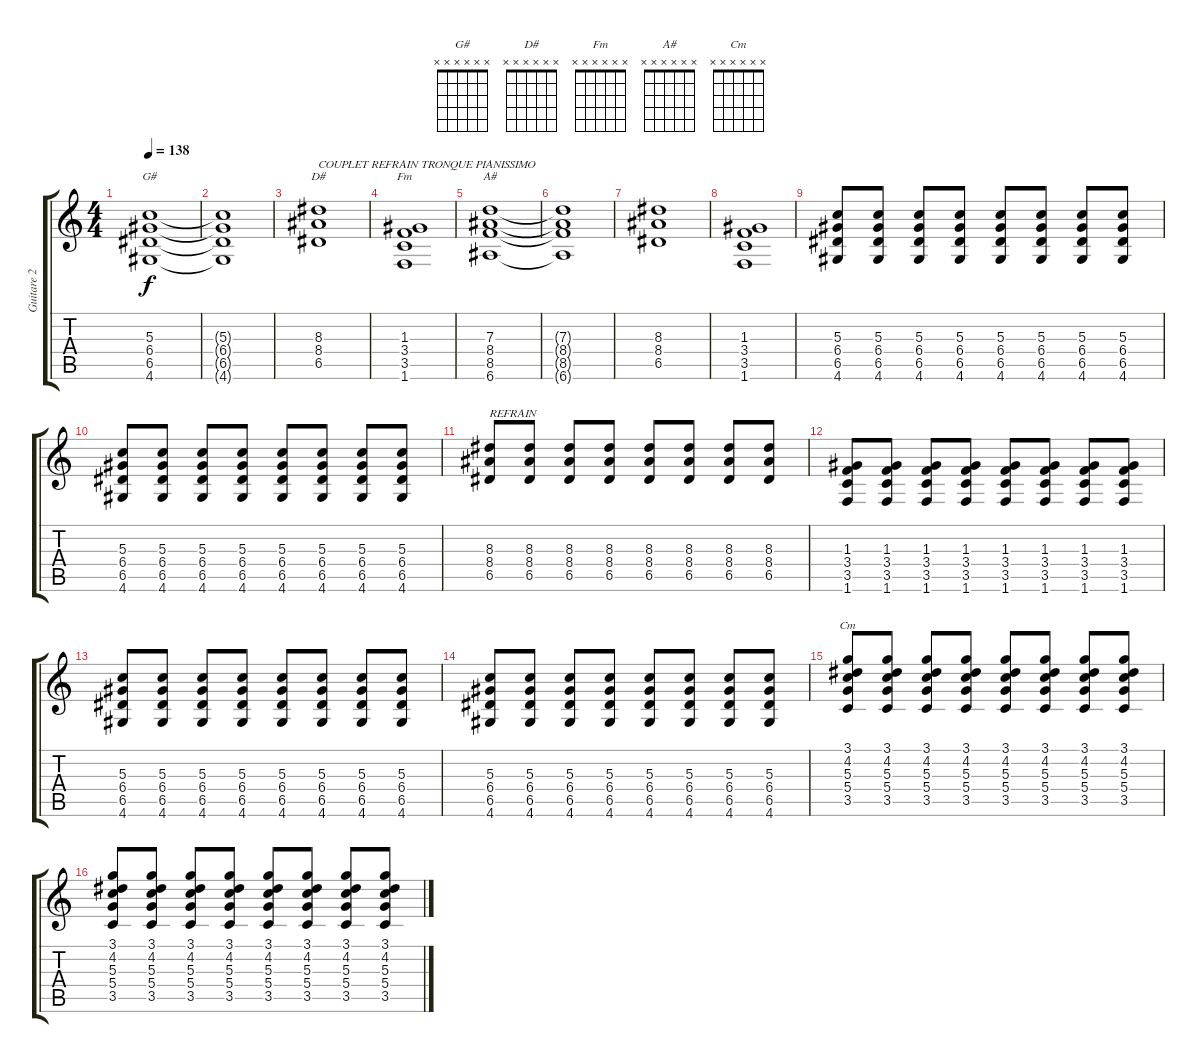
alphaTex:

\track ("Guitare 2" "Guitare 2") {instrument distortionguitar}
\staff {score tabs}
\tuning (E4 B3 G3 D3 A2 E2) {hide}
\chord ("G#" x x x x x x)
\chord ("D#" x x x x x x)
\chord ("Fm" x x x x x x)
\chord ("A#" x x x x x x)
\chord ("Cm" x x x x x x)
\ts (4 4)
\tempo 138
\clef g2
\ks c
(5.3 6.4 6.5 4.6).1{ch "G#" dy f} |
(5.3{t} 6.4{t} 6.5{t} 4.6{t}).1 |
(8.3 8.4 6.5).1{ch "D#" txt "COUPLET REFRAIN TRONQUE PIANISSIMO" volume 5} |
(1.3 3.4 3.5 1.6).1{ch "Fm"} |
(7.3 8.4 8.5 6.6).1{ch "A#"} |
(7.3{t} 8.4{t} 8.5{t} 6.6{t}).1 |
(8.3 8.4 6.5).1 |
(1.3 3.4 3.5 1.6).1 |
(5.3 6.4 6.5 4.6).8{volume 12} (5.3 6.4 6.5 4.6).8 (5.3 6.4 6.5 4.6).8 (5.3 6.4 6.5 4.6).8 (5.3 6.4 6.5 4.6).8 (5.3 6.4 6.5 4.6).8 (5.3 6.4 6.5 4.6).8 (5.3 6.4 6.5 4.6).8 |
(5.3 6.4 6.5 4.6).8 (5.3 6.4 6.5 4.6).8 (5.3 6.4 6.5 4.6).8 (5.3 6.4 6.5 4.6).8 (5.3 6.4 6.5 4.6).8 (5.3 6.4 6.5 4.6).8 (5.3 6.4 6.5 4.6).8 (5.3 6.4 6.5 4.6).8 |
(8.3 8.4 6.5).8{txt "REFRAIN"} (8.3 8.4 6.5).8 (8.3 8.4 6.5).8 (8.3 8.4 6.5).8 (8.3 8.4 6.5).8 (8.3 8.4 6.5).8 (8.3 8.4 6.5).8 (8.3 8.4 6.5).8 |
(1.3 3.4 3.5 1.6).8 (1.3 3.4 3.5 1.6).8 (1.3 3.4 3.5 1.6).8 (1.3 3.4 3.5 1.6).8 (1.3 3.4 3.5 1.6).8 (1.3 3.4 3.5 1.6).8 (1.3 3.4 3.5 1.6).8 (1.3 3.4 3.5 1.6).8 |
(5.3 6.4 6.5 4.6).8 (5.3 6.4 6.5 4.6).8 (5.3 6.4 6.5 4.6).8 (5.3 6.4 6.5 4.6).8 (5.3 6.4 6.5 4.6).8 (5.3 6.4 6.5 4.6).8 (5.3 6.4 6.5 4.6).8 (5.3 6.4 6.5 4.6).8 |
(5.3 6.4 6.5 4.6).8 (5.3 6.4 6.5 4.6).8 (5.3 6.4 6.5 4.6).8 (5.3 6.4 6.5 4.6).8 (5.3 6.4 6.5 4.6).8 (5.3 6.4 6.5 4.6).8 (5.3 6.4 6.5 4.6).8 (5.3 6.4 6.5 4.6).8 |
(3.1 4.2 5.3 5.4 3.5).8{ch "Cm"} (3.1 4.2 5.3 5.4 3.5).8 (3.1 4.2 5.3 5.4 3.5).8 (3.1 4.2 5.3 5.4 3.5).8 (3.1 4.2 5.3 5.4 3.5).8 (3.1 4.2 5.3 5.4 3.5).8 (3.1 4.2 5.3 5.4 3.5).8 (3.1 4.2 5.3 5.4 3.5).8 |
(3.1 4.2 5.3 5.4 3.5).8 (3.1 4.2 5.3 5.4 3.5).8 (3.1 4.2 5.3 5.4 3.5).8 (3.1 4.2 5.3 5.4 3.5).8 (3.1 4.2 5.3 5.4 3.5).8 (3.1 4.2 5.3 5.4 3.5).8 (3.1 4.2 5.3 5.4 3.5).8 (3.1 4.2 5.3 5.4 3.5).8
